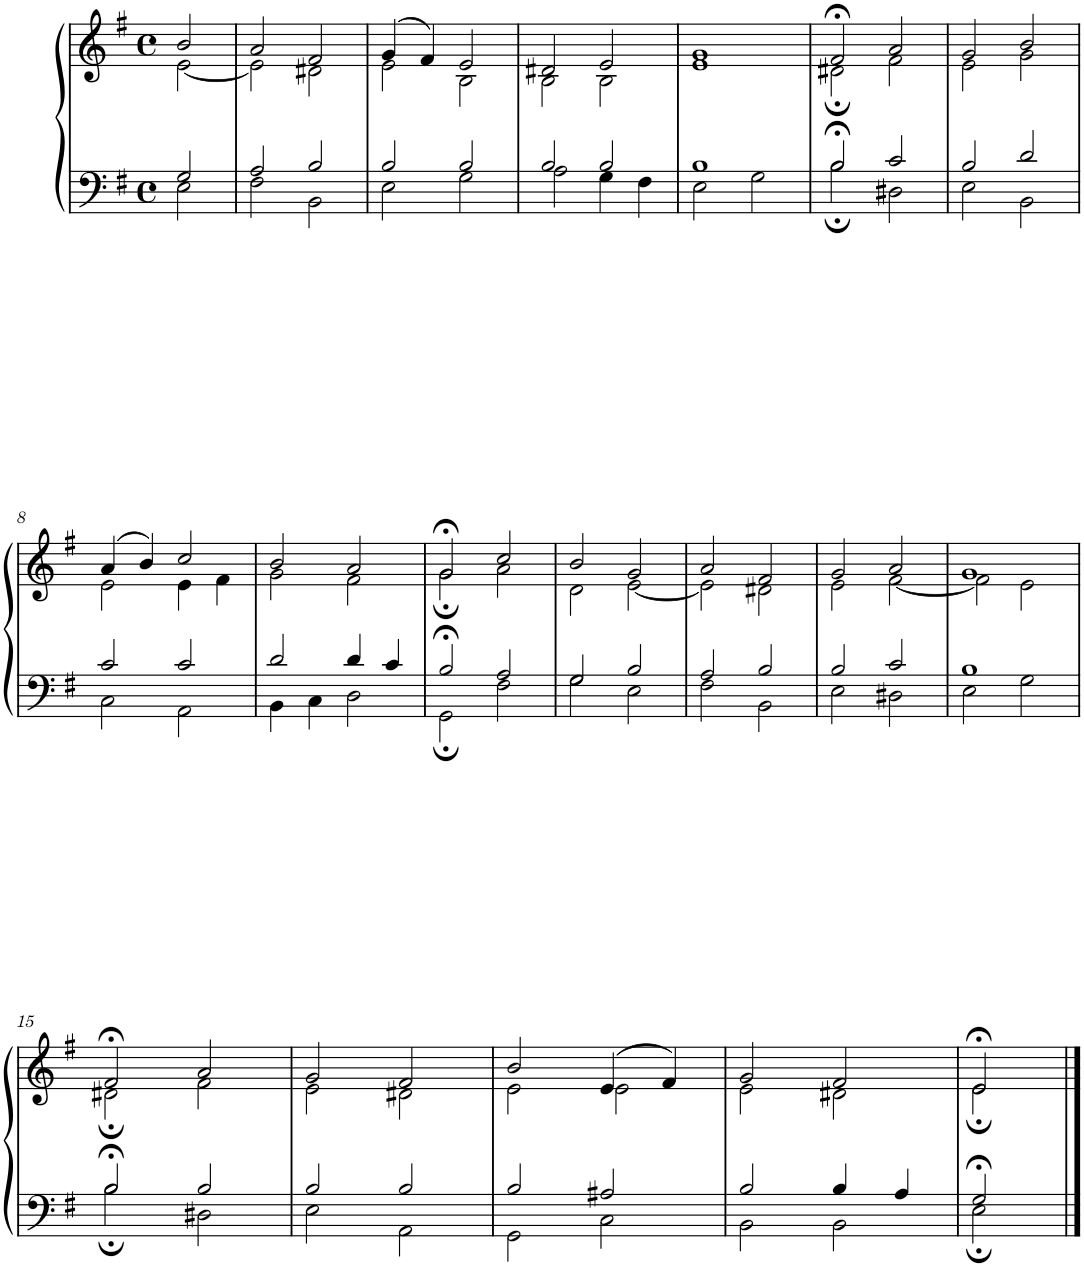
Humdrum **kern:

**kern	**kern
*part1	*part1
*staff2	*staff1
*I"Piano	*
*I'Pno.	*
*clefF4	*clefG2
*k[f#]	*k[f#]
*M4/4	*M4/4
*met(c)	*met(c)
=1	=1
*^	*^
2G/	2E\	2b/	[2e\
=2	=2	=2	=2
2A/	2F#\	2a/	2e\]
2B/	2BB\	2f#/	2d#X\
=3	=3	=3	=3
2B/	2E\	(4g/	2e\
.	.	4f#/)	.
2B/	2G\	2e/	2B\
=4	=4	=4	=4
2B/	2A\	2d#X/	2B\
2B/	4G\	2e/	2B\
.	4F#\	.	.
=5	=5	=5	=5
1B	2E\	1g	1e
.	2G\	.	.
=6	=6	=6	=6
2B;</	2B;\	2f#;</	2d#X;\
2c/	2D#X\	2a/	2f#\
=7	=7	=7	=7
2B/	2E\	2g/	2e\
2d/	2BB\	2b/	2g\
!!LO:LB:g=z	!!
=8	=8	=8	=8
2c/	2C\	(4a/	2e\
.	.	4b/)	.
2c/	2AA\	2cc/	4e\
.	.	.	4f#\
=9	=9	=9	=9
2d/	4BB\	2b/	2g\
.	4C\	.	.
4d/	2D\	2a/	2f#\
4c/	.	.	.
=10	=10	=10	=10
2B;</	2GG;\	2g;</	2g;\
2A/	2F#\	2cc/	2a\
=11	=11	=11	=11
2G/	2G\	2b/	2d\
2B/	2E\	2g/	[2e\
=12	=12	=12	=12
2A/	2F#\	2a/	2e\]
2B/	2BB\	2f#/	2d#X\
=13	=13	=13	=13
2B/	2E\	2g/	2e\
2c/	2D#X\	2a/	[2f#\
=14	=14	=14	=14
1B	2E\	1g	2f#\]
.	2G\	.	2e\
!!LO:LB:g=z	!!
=15	=15	=15	=15
2B;</	2B;\	2f#;</	2d#X;\
2B/	2D#X\	2a/	2f#\
=16	=16	=16	=16
2B/	2E\	2g/	2e\
2B/	2AA\	2f#/	2d#X\
=17	=17	=17	=17
2B/	2GG\	2b/	2e\
2A#X/	2C\	(4e/	2e\
.	.	4f#/)	.
=18	=18	=18	=18
2B/	2BB\	2g/	2e\
4B/	2BB\	2f#/	2d#X\
4A/	.	.	.
=19	=19	=19	=19
2G;</	2E;\	2e;</	2e;\
*v	*v	*	*
*	*v	*v
==	==
*-	*-
